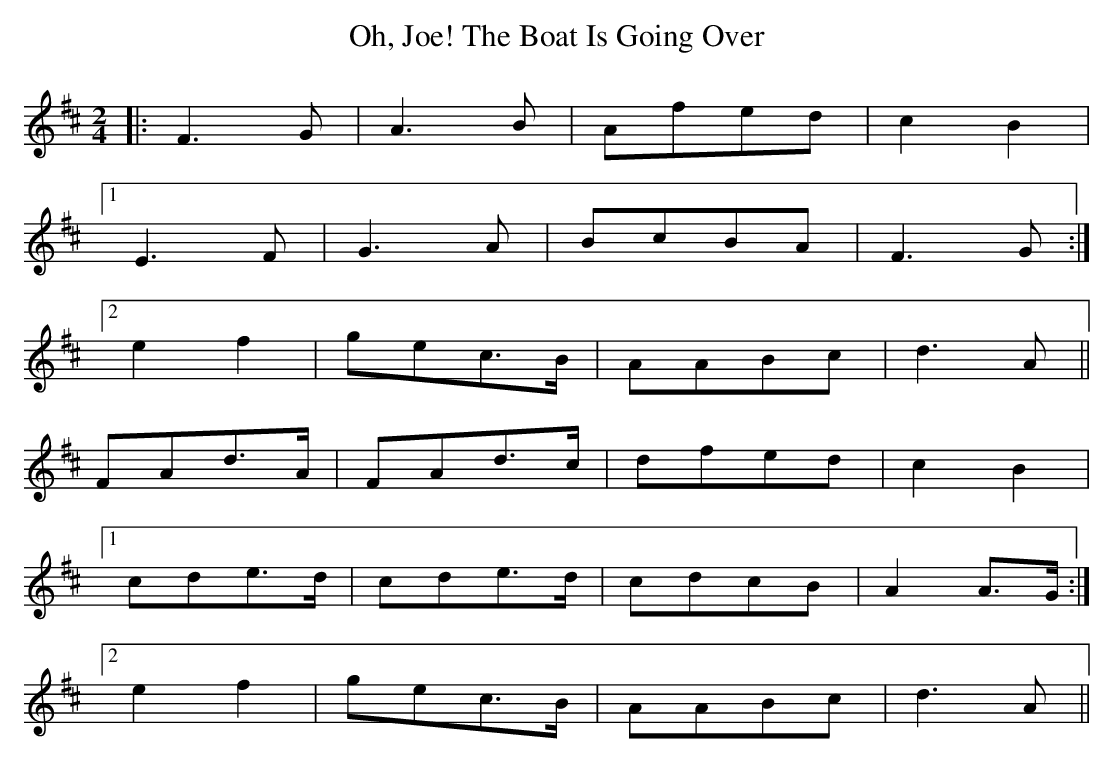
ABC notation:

X:1
T: Oh, Joe! The Boat Is Going Over
M: 2/4
L: 1/8
K: Dmaj
|:F3G|A3B|Afed|c2B2|
[1 E3F|G3A|BcBA|F3G:|
[2 e2f2|gec>B|AABc|d3A||
FAd>A|FAd>c|dfed|c2B2|
[1 cde>d|cde>d|cdcB|A2A>G:|
[2 e2f2|gec>B|AABc|d3 A||
